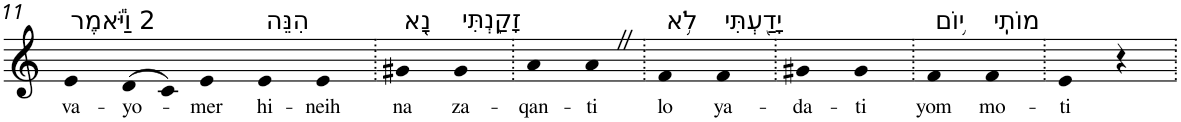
**kern	**text
*part1	*part1
*staff1	*staff1
*I"Piano	*
*I'Pno	*
!!LO:PB:g=z
*clefG2	*
*k[]	*
=11	=11
!LO:TX:a:t=2 וַיֹּ֕אמֶר	!
!	!LO:LY:b
4e	va-
!	!LO:LY:b
(>8d	-yo-
8c)	.
!	!LO:LY:b
4e	-mer
!LO:TX:a:t=הִנֵּה	!
!	!LO:LY:b
4e	hi-
!	!LO:LY:b
4e	-neih
=12.	=12.
!LO:TX:a:t=נָ֖א	!
!	!LO:LY:b
4g#X	na
!LO:TX:a:t=זָקַ֑נְתִּי	!
!	!LO:LY:b
4g#	za-
=13.	=13.
!	!LO:LY:b
4a	-qan-
!	!LO:LY:b
4aZ	-ti
=14.	=14.
!LO:TX:a:t=לֹ֥א	!
!	!LO:LY:b
4f	lo
!LO:TX:a:t=יָדַ֖עְתִּי	!
!	!LO:LY:b
4f	ya-
=15.	=15.
!	!LO:LY:b
4g#X	-da-
!	!LO:LY:b
4g#	-ti
=16.	=16.
!LO:TX:a:t=י֥וֹם	!
!	!LO:LY:b
4f	yom
!LO:TX:a:t=מוֹתִֽי	!
!	!LO:LY:b
4f	mo-
=17.	=17.
!	!LO:LY:b
4e	-ti
4r	.
=.	=.
*-	*-
